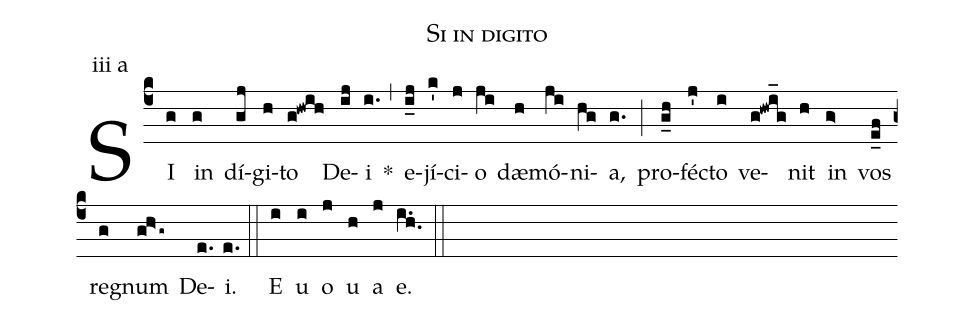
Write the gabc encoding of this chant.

name:Si in digito;
mode:iii a;
%%
(c4) SI(g) in(g) dí(gj)gi(h)to(g!hwih) De(ij)i(i.) *(,) e(i_j)jí(k')ci(j)o(ji) dæ(h)mó(ji)ni(hg)a,(g.) (;) pro(g_h)fé(j')cto(i) ve(g!hwi_g)nit(h) in(g>) vos(e_f) re(g)gnum(gh>g~) De(e.)i.(e.) (::) <eu> E(i) u(i) o(j) u(h) a(j) e.(i.h.) </eu> (::)
